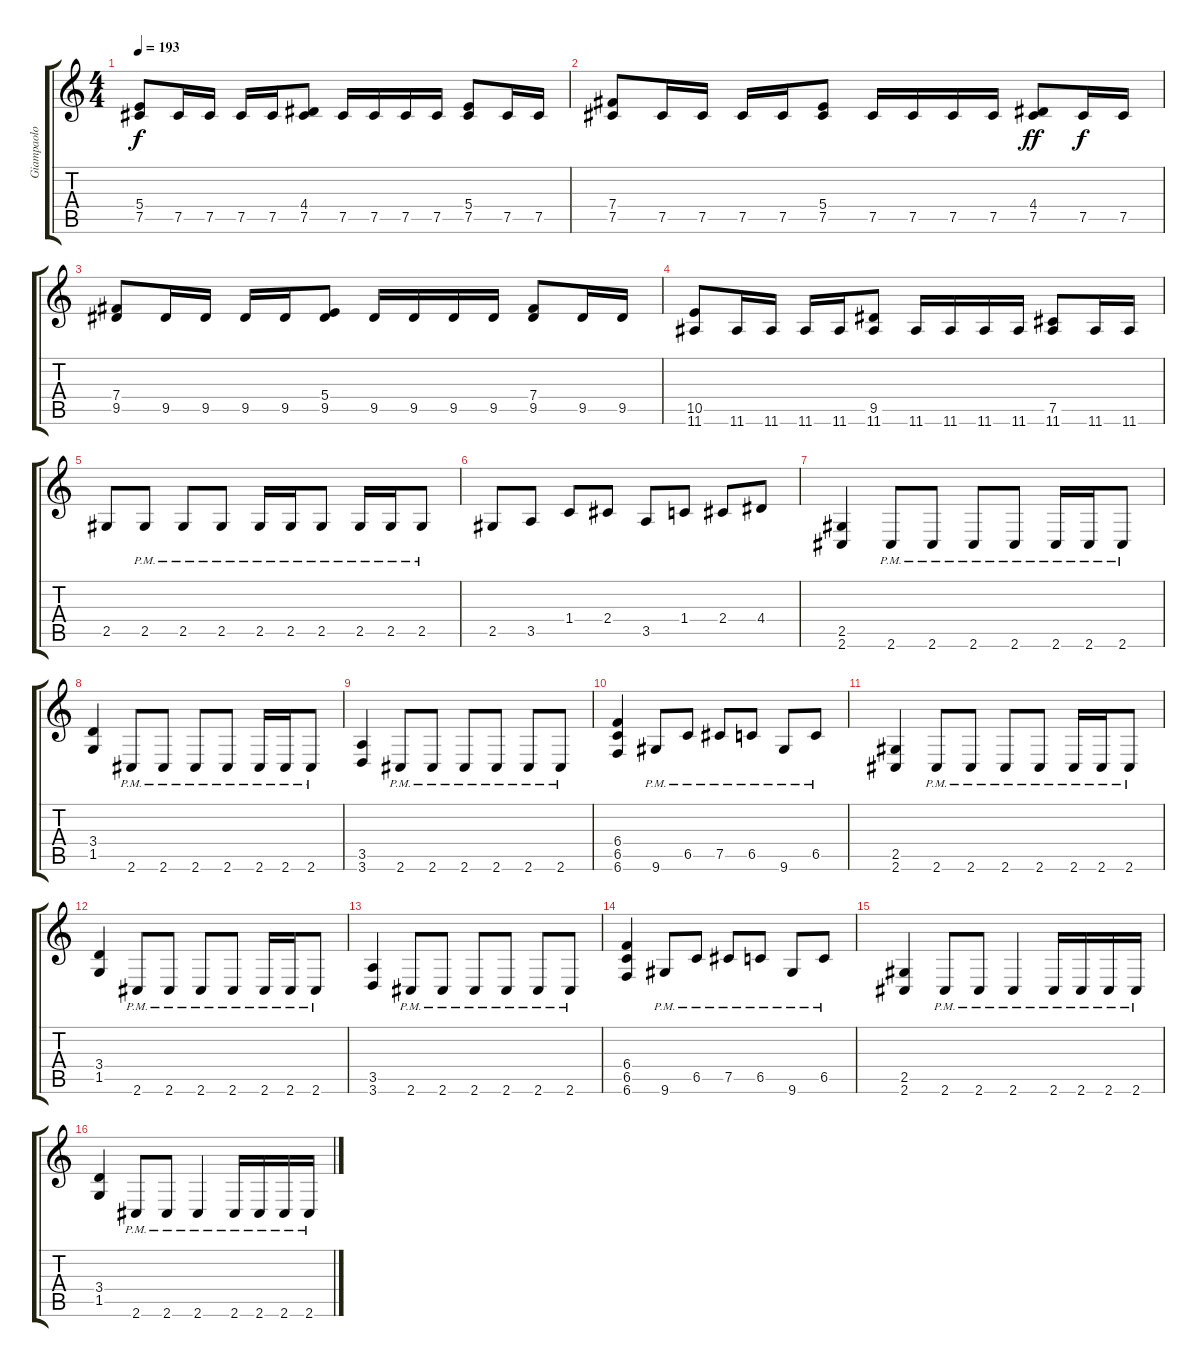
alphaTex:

\track ("Giampaolo Caprino (6-String)" "Giampaolo ") {instrument overdrivenguitar}
\staff {score tabs}
\tuning (Db4 Ab3 E3 B2 Gb2 B1) {hide}
\ts (4 4)
\tempo 193
\clef g2
\ks c
(5.4 7.5).8{dy f} 7.5.16 7.5.16 7.5.16 7.5.16 (4.4 7.5).8 7.5.16 7.5.16 7.5.16 7.5.16 (5.4 7.5).8 7.5.16 7.5.16 |
(7.4 7.5).8 7.5.16 7.5.16 7.5.16 7.5.16 (5.4 7.5).8 7.5.16 7.5.16 7.5.16 7.5.16 (4.4 7.5).8{dy ff} 7.5.16{dy f} 7.5.16 |
(7.4 9.5).8 9.5.16 9.5.16 9.5.16 9.5.16 (5.4 9.5).8 9.5.16 9.5.16 9.5.16 9.5.16 (7.4 9.5).8 9.5.16 9.5.16 |
(10.5 11.6).8 11.6.16 11.6.16 11.6.16 11.6.16 (9.5 11.6).8 11.6.16 11.6.16 11.6.16 11.6.16 (7.5 11.6).8 11.6.16 11.6.16 |
2.5.8 2.5{pm}.8 2.5{pm}.8 2.5{pm}.8 2.5{pm}.16 2.5{pm}.16 2.5{pm}.8 2.5{pm}.16 2.5{pm}.16 2.5{pm}.8 |
2.5.8 3.5.8 1.4.8 2.4.8 3.5.8 1.4.8 2.4.8 4.4.8 |
(2.5 2.6).4 2.6{pm}.8 2.6{pm}.8 2.6{pm}.8 2.6{pm}.8 2.6{pm}.16 2.6{pm}.16 2.6{pm}.8 |
(3.4 1.5).4 2.6{pm}.8 2.6{pm}.8 2.6{pm}.8 2.6{pm}.8 2.6{pm}.16 2.6{pm}.16 2.6{pm}.8 |
(3.5 3.6).4 2.6{pm}.8 2.6{pm}.8 2.6{pm}.8 2.6{pm}.8 2.6{pm}.8 2.6{pm}.8 |
(6.4 6.5 6.6).4 9.6{pm}.8 6.5{pm}.8 7.5{pm}.8 6.5{pm}.8 9.6{pm}.8 6.5{pm}.8 |
(2.5 2.6).4 2.6{pm}.8 2.6{pm}.8 2.6{pm}.8 2.6{pm}.8 2.6{pm}.16 2.6{pm}.16 2.6{pm}.8 |
(3.4 1.5).4 2.6{pm}.8 2.6{pm}.8 2.6{pm}.8 2.6{pm}.8 2.6{pm}.16 2.6{pm}.16 2.6{pm}.8 |
(3.5 3.6).4 2.6{pm}.8 2.6{pm}.8 2.6{pm}.8 2.6{pm}.8 2.6{pm}.8 2.6{pm}.8 |
(6.4 6.5 6.6).4 9.6{pm}.8 6.5{pm}.8 7.5{pm}.8 6.5{pm}.8 9.6{pm}.8 6.5{pm}.8 |
(2.5 2.6).4 2.6{pm}.8 2.6{pm}.8 2.6{pm}.4 2.6{pm}.16 2.6{pm}.16 2.6{pm}.16 2.6{pm}.16 |
(3.4 1.5).4 2.6{pm}.8 2.6{pm}.8 2.6{pm}.4 2.6{pm}.16 2.6{pm}.16 2.6{pm}.16 2.6{pm}.16
